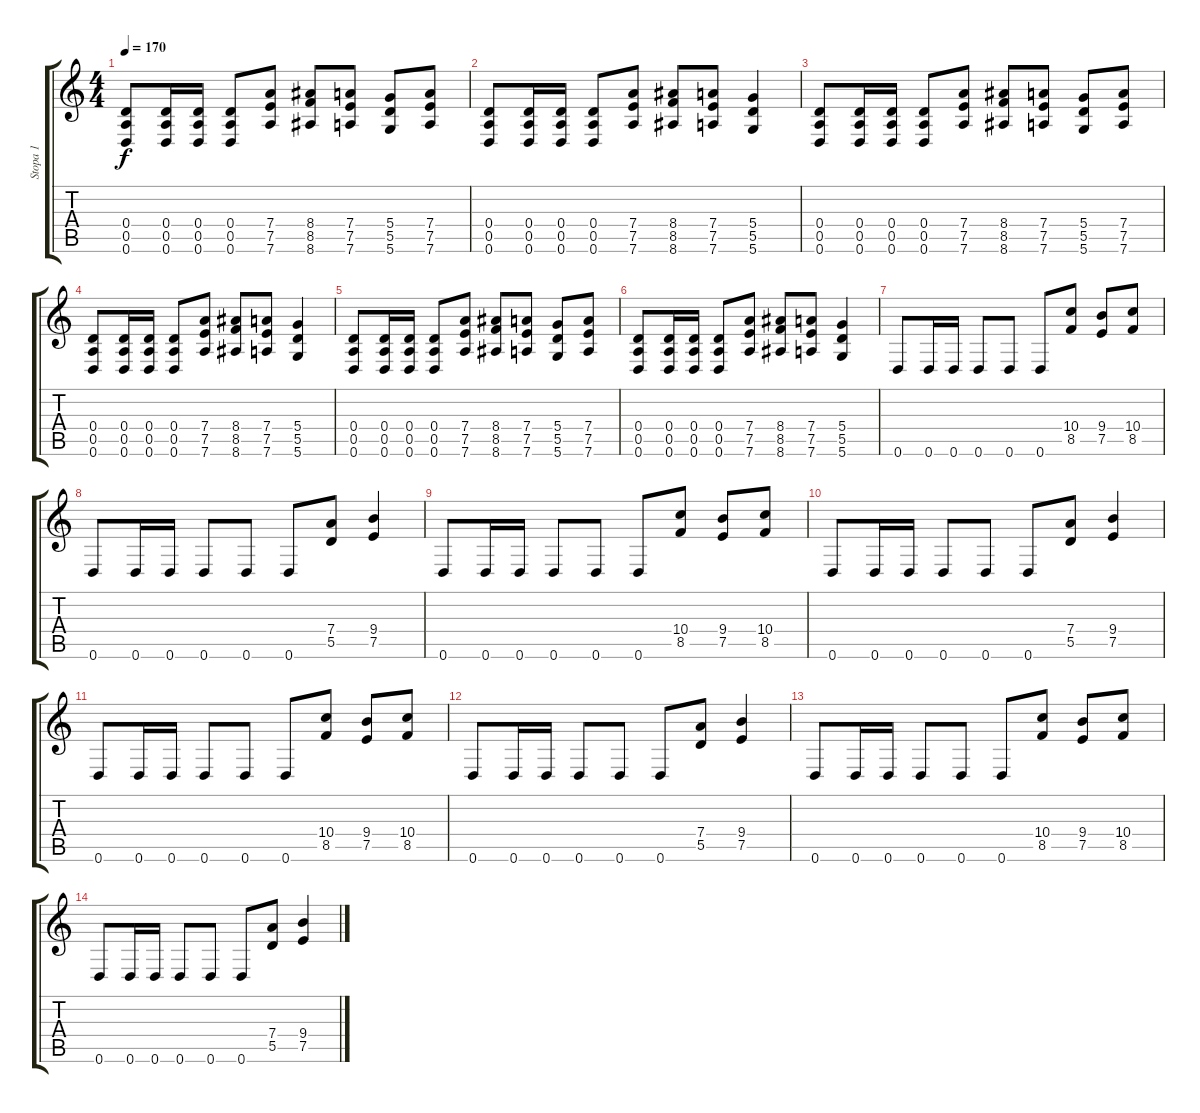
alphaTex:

\track ("Stopa 1" "Stopa 1") {instrument distortionguitar}
\staff {score tabs}
\tuning (E4 B3 G3 D3 A2 D2) {hide}
\ts (4 4)
\tempo 170
\clef g2
\ks c
(0.4 0.5 0.6).8{dy f} (0.4 0.5 0.6).16 (0.4 0.5 0.6).16 (0.4 0.5 0.6).8 (7.4 7.5 7.6).8 (8.4 8.5 8.6).8 (7.4 7.5 7.6).8 (5.4 5.5 5.6).8 (7.4 7.5 7.6).8 |
(0.4 0.5 0.6).8 (0.4 0.5 0.6).16 (0.4 0.5 0.6).16 (0.4 0.5 0.6).8 (7.4 7.5 7.6).8 (8.4 8.5 8.6).8 (7.4 7.5 7.6).8 (5.4 5.5 5.6).4 |
(0.4 0.5 0.6).8 (0.4 0.5 0.6).16 (0.4 0.5 0.6).16 (0.4 0.5 0.6).8 (7.4 7.5 7.6).8 (8.4 8.5 8.6).8 (7.4 7.5 7.6).8 (5.4 5.5 5.6).8 (7.4 7.5 7.6).8 |
(0.4 0.5 0.6).8 (0.4 0.5 0.6).16 (0.4 0.5 0.6).16 (0.4 0.5 0.6).8 (7.4 7.5 7.6).8 (8.4 8.5 8.6).8 (7.4 7.5 7.6).8 (5.4 5.5 5.6).4 |
(0.4 0.5 0.6).8 (0.4 0.5 0.6).16 (0.4 0.5 0.6).16 (0.4 0.5 0.6).8 (7.4 7.5 7.6).8 (8.4 8.5 8.6).8 (7.4 7.5 7.6).8 (5.4 5.5 5.6).8 (7.4 7.5 7.6).8 |
(0.4 0.5 0.6).8 (0.4 0.5 0.6).16 (0.4 0.5 0.6).16 (0.4 0.5 0.6).8 (7.4 7.5 7.6).8 (8.4 8.5 8.6).8 (7.4 7.5 7.6).8 (5.4 5.5 5.6).4 |
0.6.8 0.6.16 0.6.16 0.6.8 0.6.8 0.6.8 (10.4 8.5).8 (9.4 7.5).8 (10.4 8.5).8 |
0.6.8 0.6.16 0.6.16 0.6.8 0.6.8 0.6.8 (7.4 5.5).8 (9.4 7.5).4 |
0.6.8 0.6.16 0.6.16 0.6.8 0.6.8 0.6.8 (10.4 8.5).8 (9.4 7.5).8 (10.4 8.5).8 |
0.6.8 0.6.16 0.6.16 0.6.8 0.6.8 0.6.8 (7.4 5.5).8 (9.4 7.5).4 |
0.6.8 0.6.16 0.6.16 0.6.8 0.6.8 0.6.8 (10.4 8.5).8 (9.4 7.5).8 (10.4 8.5).8 |
0.6.8 0.6.16 0.6.16 0.6.8 0.6.8 0.6.8 (7.4 5.5).8 (9.4 7.5).4 |
0.6.8 0.6.16 0.6.16 0.6.8 0.6.8 0.6.8 (10.4 8.5).8 (9.4 7.5).8 (10.4 8.5).8 |
0.6.8 0.6.16 0.6.16 0.6.8 0.6.8 0.6.8 (7.4 5.5).8 (9.4 7.5).4
